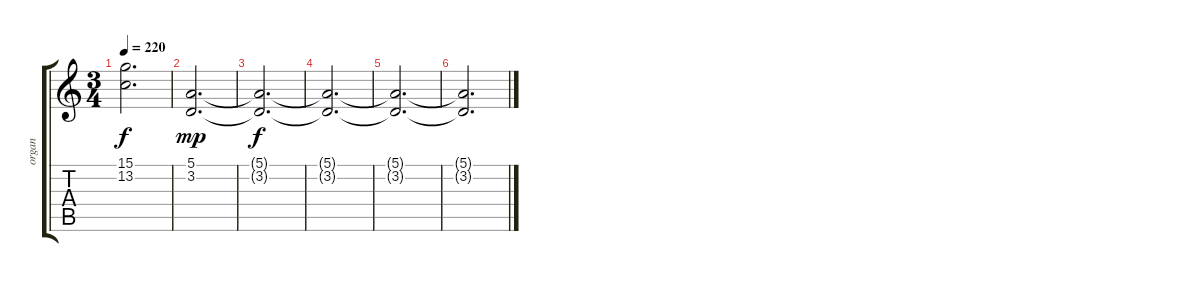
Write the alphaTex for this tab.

\track ("organ" "organ") {instrument rockorgan}
\staff {score tabs}
\tuning (E4 B3 G3 D3 A2 E2) {hide}
\ts (3 4)
\tempo 220
\clef g2
\ks c
(15.1{t} 13.2{t}).2{d dy f} |
(5.1 3.2).2{d dy mp} |
(5.1{t} 3.2{t}).2{d dy f} |
(5.1{t} 3.2{t}).2{d} |
(5.1{t} 3.2{t}).2{d} |
(5.1{t} 3.2{t}).2{d}
